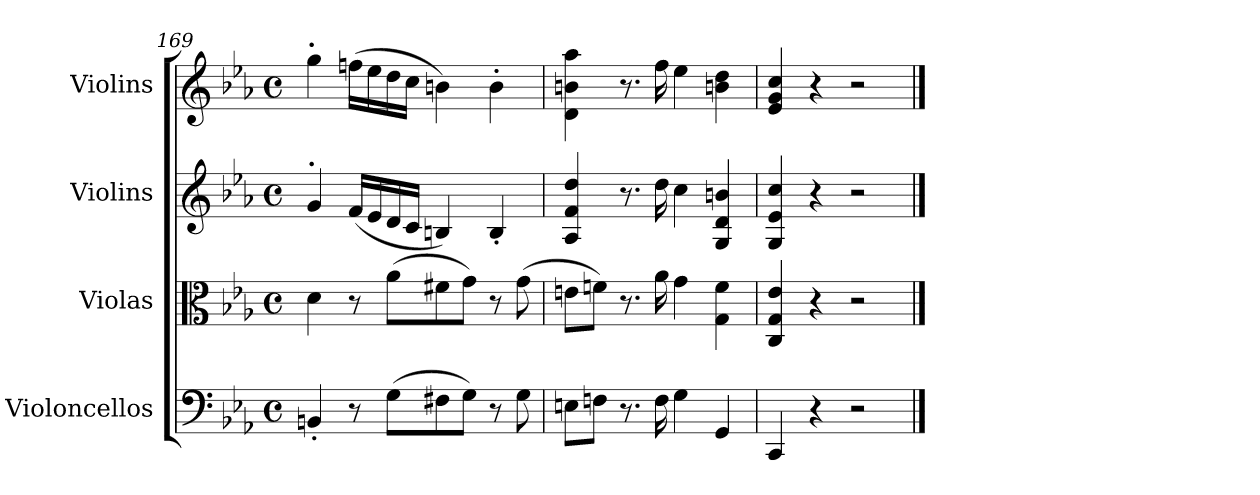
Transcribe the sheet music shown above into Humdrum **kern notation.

**kern	**kern	**kern	**kern
*part4	*part3	*part2	*part1
*staff4	*staff3	*staff2	*staff1
*I"Violoncellos	*I"Violas	*I"Violins	*I"Violins
*I'Vcs.	*I'Vlas.	*I'Vlns.	*I'Vlns.
*clefF4	*clefC3	*clefG2	*clefG2
*k[b-e-a-]	*k[b-e-a-]	*k[b-e-a-]	*k[b-e-a-]
*M4/4	*M4/4	*M4/4	*M4/4
*met(c)	*met(c)	*met(c)	*met(c)
=169	=169	=169	=169
!	!	!	!LO:TX:a:B:t=.
!	!	!LO:TX:a:B:t=.	!
4BBn'/	4d\	4g/	4gg\
8r	8r	(<16f/LL	(>16ffn\LL
.	.	16e-/	16ee-\
(>8G\L	(>8a-\L	16d/	16dd\
.	.	16c/JJ	16cc\JJ
8F#X\	8f#X\	4Bn/)	4bn\)
8G\J)	8g\J)	.	.
8r	8r	4B'/	4b'\
8G\	(>8g\	.	.
!!LO:LB:g=z
=170	=170	=170	=170
8En\L	8en\L	4A-/ 4f/ 4dd/	4d\ 4bn\ 4aa-\
8Fn\J	8fn\J)	.	.
*	*	*	*MM80
8.r	8.r	8.r	8.r
16F\	16a-\	16dd\	16ff\
4G\	4g\	4cc\	4ee-\
*	*	*	*MM75
4GG/	4G\ 4f\	4G/ 4d/ 4bn/	4bn\ 4dd\
=171	=171	=171	=171
4CC/	4C/ 4G/ 4e-/	4G/ 4e-/ 4cc/	4e-/ 4g/ 4cc/
4r	4r	4r	4r
2r	2r	2r	2r
==	==	==	==
*-	*-	*-	*-
